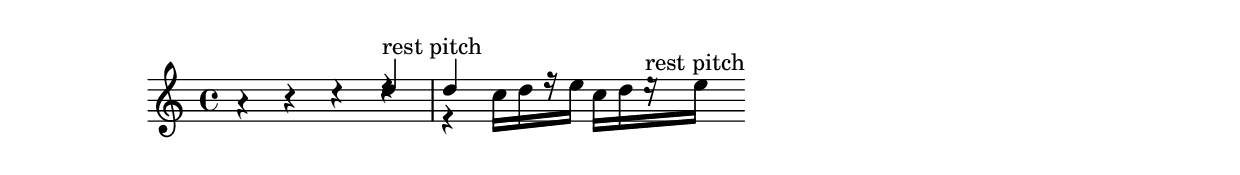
\version "2.3.4"
\header {

texidoc = "Rests can have pitches--these will be affected by
transposition and relativization. If a rest has a pitch, rest/rest and
beam/rest collision resolving will leave it alone."

}

    \paper { raggedright= ##t }

\score { \relative c'' 
	 {
	     a4\rest b4\rest c4\rest

	     <<d \\  d\rest^"rest pitch" >>
	     <<d \\  r>>
	     c16 [ d r e] 
	     c16 [ d e\rest^"rest pitch" e] 
	     
	 }
     }

